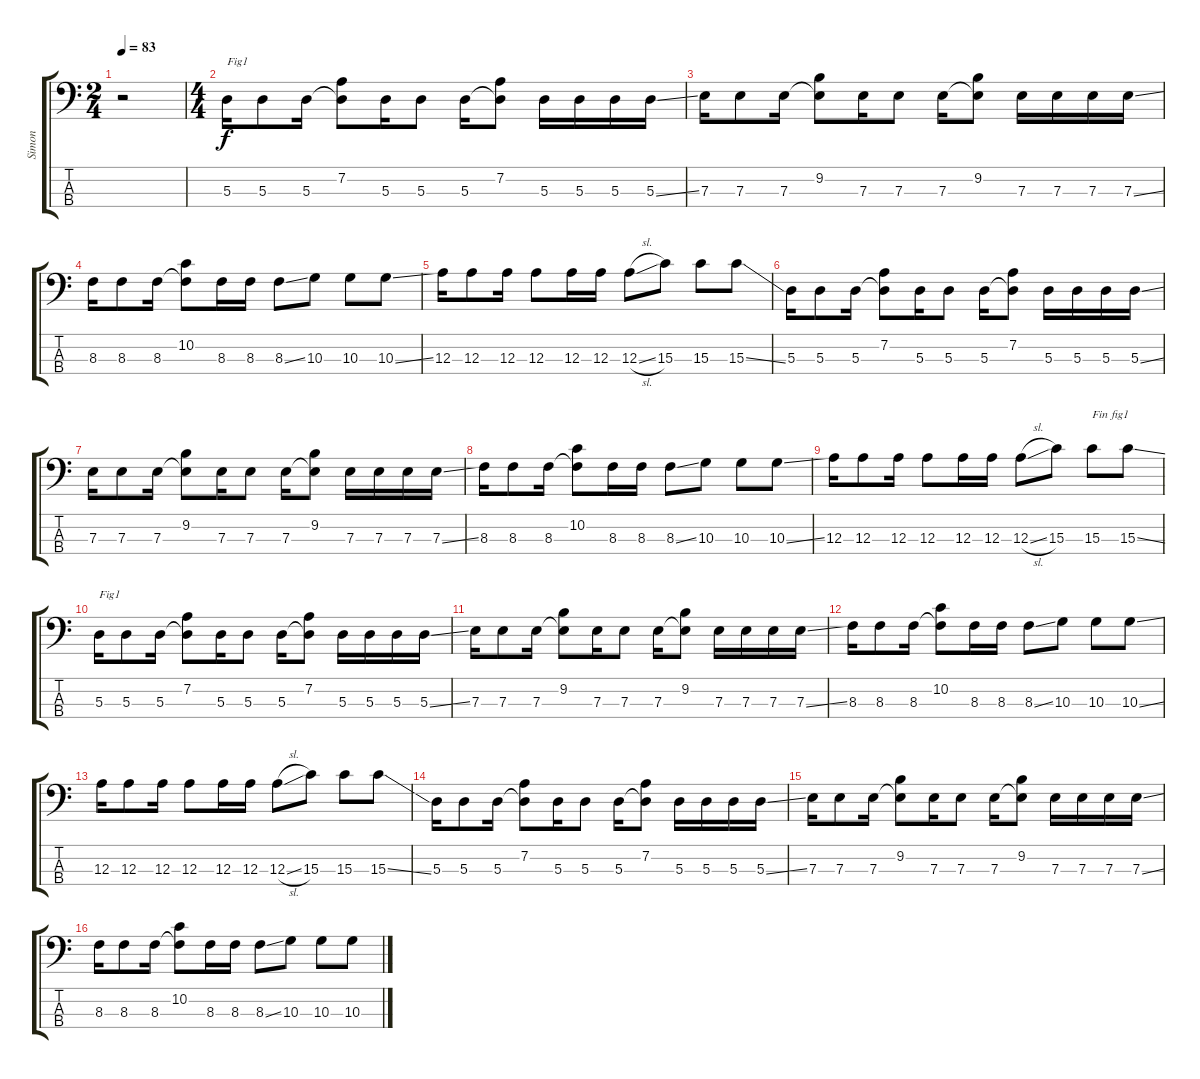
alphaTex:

\track ("Simon" "Simon") {instrument electricbasspick}
\staff {score tabs}
\tuning (G2 D2 A1 E1) {hide}
\ts (2 4)
\tempo 83
\clef f4
\ks c
r.2{dy f instrument electricbasspick} |
\ts (4 4)
5.3.16{txt "Fig1"} 5.3.8 5.3.16 (7.2 5.3{t}).8 5.3.16 5.3.8 5.3.16 (7.2 5.3{t}).8 5.3.16 5.3.16 5.3.16 5.3{ss}.16 |
7.3.16 7.3.8 7.3.16 (9.2 7.3{t}).8 7.3.16 7.3.8 7.3.16 (9.2 7.3{t}).8 7.3.16 7.3.16 7.3.16 7.3{ss}.16 |
8.3.16 8.3.8 8.3.16 (10.2 8.3{t}).8 8.3.16 8.3.16 8.3{ss}.8 10.3.8 10.3.8 10.3{ss}.8 |
12.3.16 12.3.8 12.3.16 12.3.8 12.3.16 12.3.16 12.3{sl}.8 15.3.8 15.3.8 15.3{ss}.8 |
5.3.16 5.3.8 5.3.16 (7.2 5.3{t}).8 5.3.16 5.3.8 5.3.16 (7.2 5.3{t}).8 5.3.16 5.3.16 5.3.16 5.3{ss}.16 |
7.3.16 7.3.8 7.3.16 (9.2 7.3{t}).8 7.3.16 7.3.8 7.3.16 (9.2 7.3{t}).8 7.3.16 7.3.16 7.3.16 7.3{ss}.16 |
8.3.16 8.3.8 8.3.16 (10.2 8.3{t}).8 8.3.16 8.3.16 8.3{ss}.8 10.3.8 10.3.8 10.3{ss}.8 |
12.3.16 12.3.8 12.3.16 12.3.8 12.3.16 12.3.16 12.3{sl}.8 15.3.8 15.3.8{txt "Fin fig1"} 15.3{ss}.8 |
5.3.16{txt "Fig1"} 5.3.8 5.3.16 (7.2 5.3{t}).8 5.3.16 5.3.8 5.3.16 (7.2 5.3{t}).8 5.3.16 5.3.16 5.3.16 5.3{ss}.16 |
7.3.16 7.3.8 7.3.16 (9.2 7.3{t}).8 7.3.16 7.3.8 7.3.16 (9.2 7.3{t}).8 7.3.16 7.3.16 7.3.16 7.3{ss}.16 |
8.3.16 8.3.8 8.3.16 (10.2 8.3{t}).8 8.3.16 8.3.16 8.3{ss}.8 10.3.8 10.3.8 10.3{ss}.8 |
12.3.16 12.3.8 12.3.16 12.3.8 12.3.16 12.3.16 12.3{sl}.8 15.3.8 15.3.8 15.3{ss}.8 |
5.3.16 5.3.8 5.3.16 (7.2 5.3{t}).8 5.3.16 5.3.8 5.3.16 (7.2 5.3{t}).8 5.3.16 5.3.16 5.3.16 5.3{ss}.16 |
7.3.16 7.3.8 7.3.16 (9.2 7.3{t}).8 7.3.16 7.3.8 7.3.16 (9.2 7.3{t}).8 7.3.16 7.3.16 7.3.16 7.3{ss}.16 |
8.3.16 8.3.8 8.3.16 (10.2 8.3{t}).8 8.3.16 8.3.16 8.3{ss}.8 10.3.8 10.3.8 10.3{ss}.8
